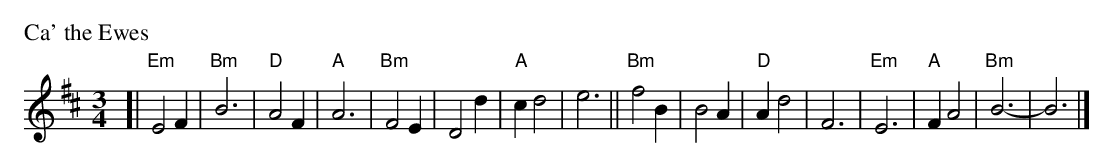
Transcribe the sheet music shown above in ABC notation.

X:1
P: Ca' the Ewes
M: 3/4
L: 1/4
K: Bm
[|\
"Em"E2F | "Bm"B3 | "D"A2F | "A"A3 | "Bm"F2E | D2d | "A"cd2 | e3 ||\
"Bm"f2B | B2A | "D"Ad2 | F3 | "Em"E3 | "A"FA2 | "Bm"B3- | B3 |]
